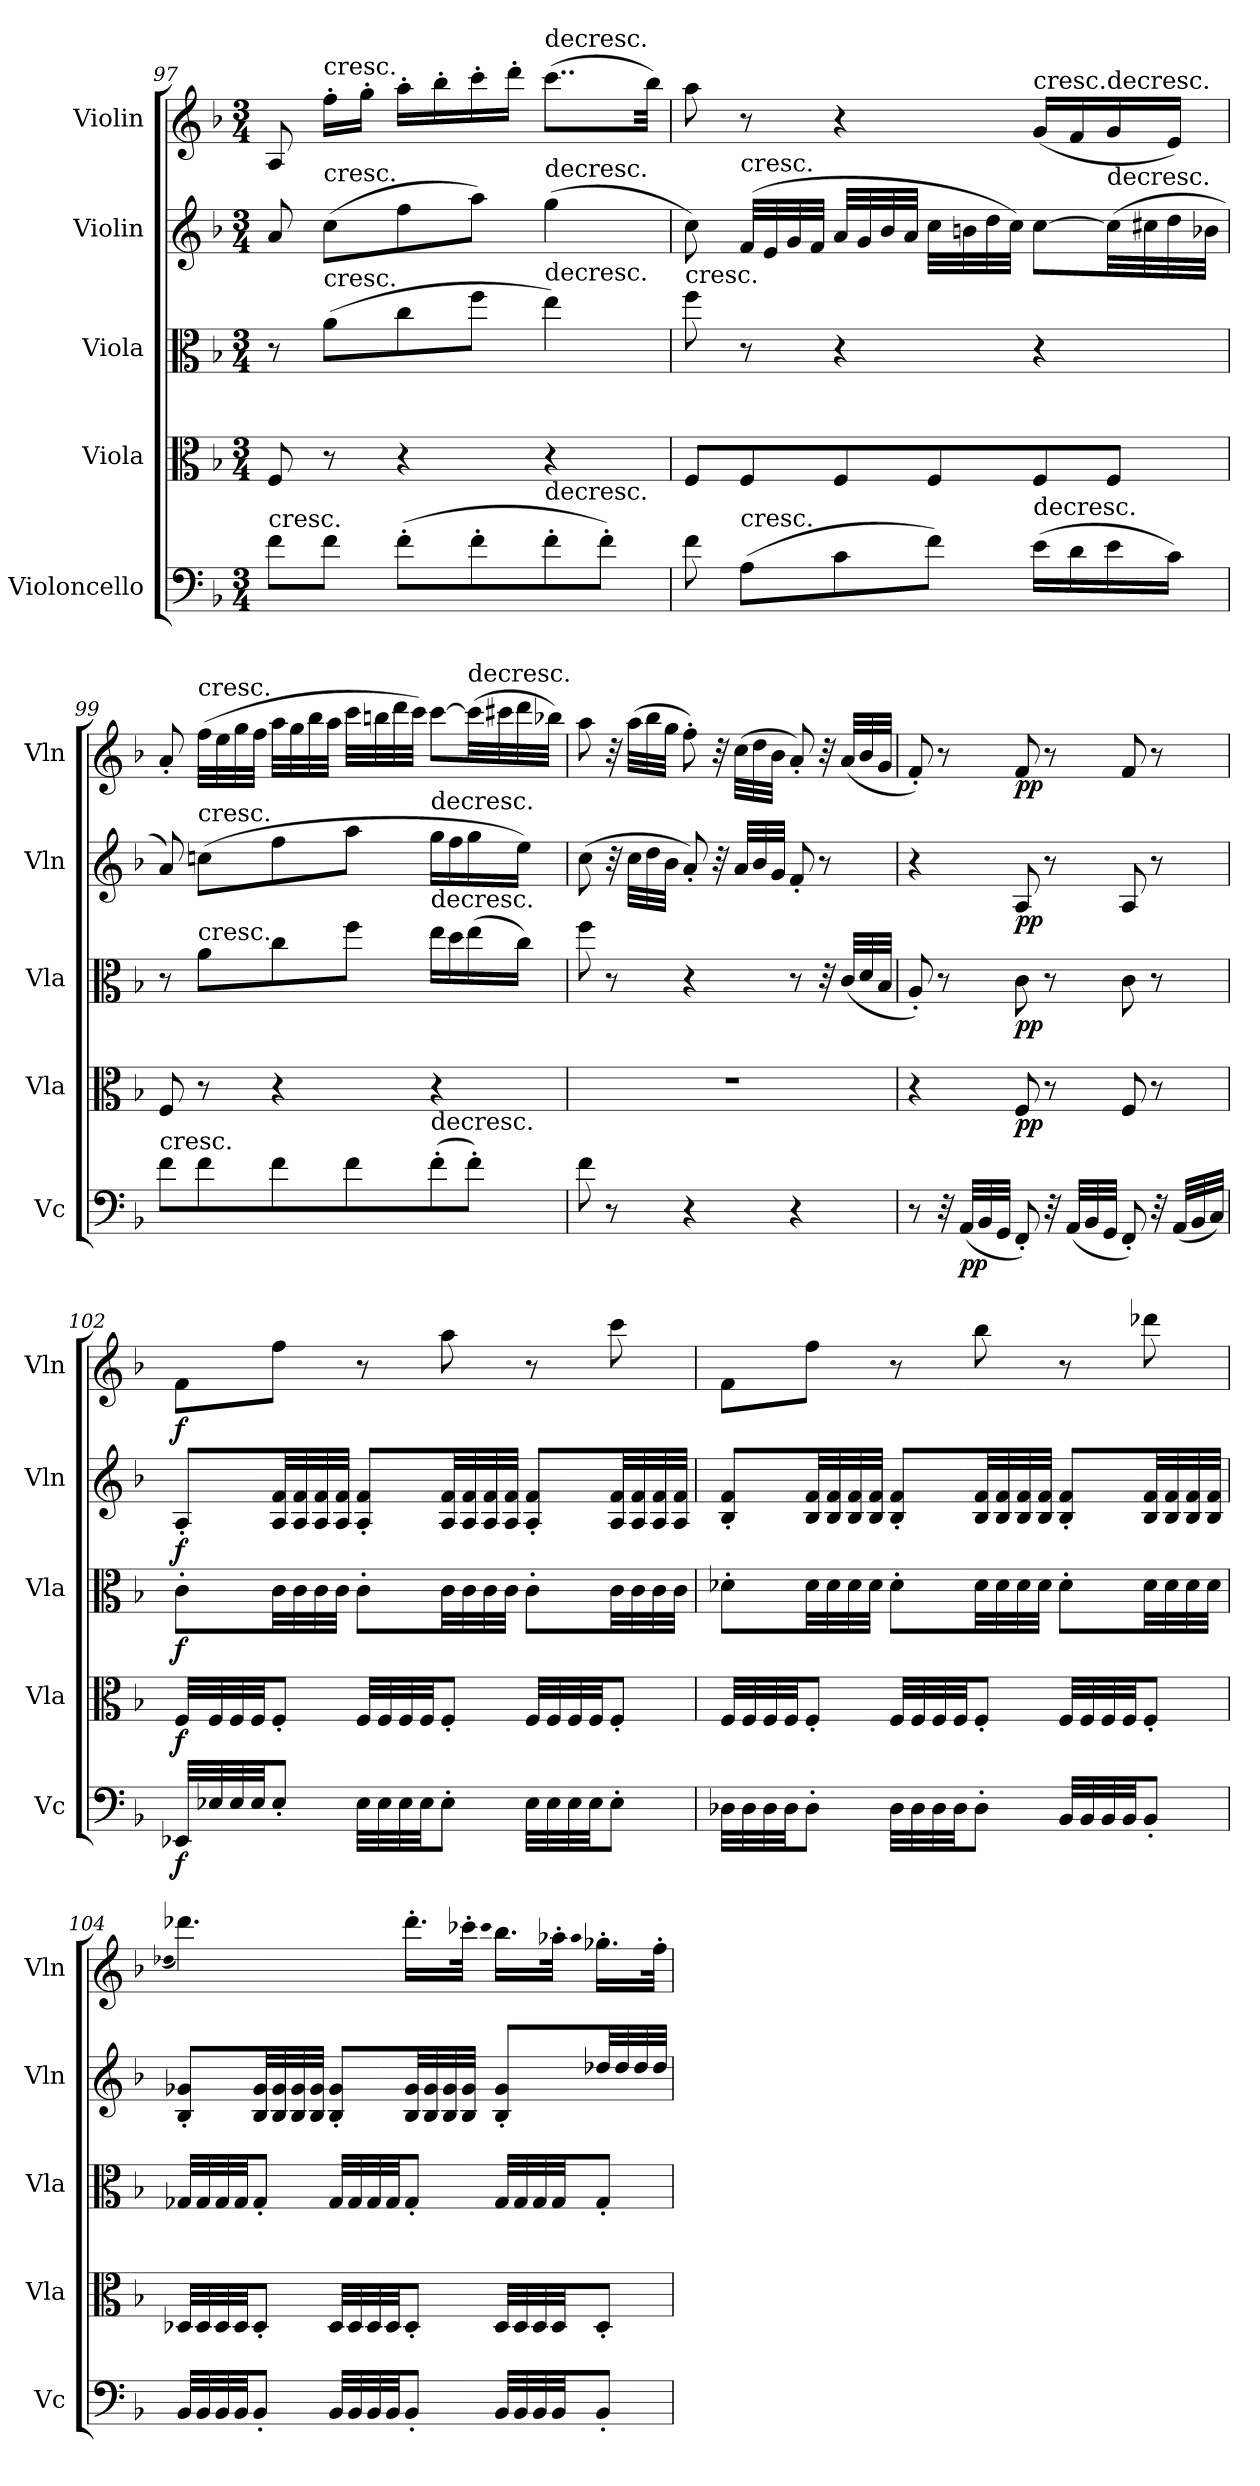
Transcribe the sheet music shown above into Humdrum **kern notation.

**kern	**dynam	**kern	**dynam	**kern	**dynam	**kern	**dynam	**kern	**dynam
*part5	*part5	*part4	*part4	*part3	*part3	*part2	*part2	*part1	*part1
*staff5	*staff5	*staff4	*staff4	*staff3	*staff3	*staff2	*staff2	*staff1	*staff1
*I"Violoncello	*	*I"Viola	*	*I"Viola	*	*I"Violin	*	*I"Violin	*
*I'Vc	*	*I'Vla	*	*I'Vla	*	*I'Vln	*	*I'Vln	*
*clefF4	*	*clefC3	*	*clefC3	*	*clefG2	*	*clefG2	*
*k[b-]	*	*k[b-]	*	*k[b-]	*	*k[b-]	*	*k[b-]	*
*M3/4	*	*M3/4	*	*M3/4	*	*M3/4	*	*M3/4	*
=97	=97	=97	=97	=97	=97	=97	=97	=97	=97
!LO:TX:t=cresc.	!	!	!	!	!	!	!	!	!
8f\L	.	8F/	.	8r	.	8a/	.	8A/	.
!	!	!	!	!	!	!	!	!LO:TX:t=cresc.	!
!	!	!	!	!	!	!LO:TX:t=cresc.	!	!	!
!	!	!	!	!LO:TX:t=cresc.	!	!	!	!	!
8f\J	.	8r	.	(8a\L	.	(8cc\L	.	16ff'\LL	.
.	.	.	.	.	.	.	.	16gg'\JJ	.
(8f'\L	.	4r	.	8cc\	.	8ff\	.	16aa'\LL	.
.	.	.	.	.	.	.	.	16bb-'\	.
8f'\	.	.	.	8ff\J	.	8aa\J)	.	16ccc'\	.
.	.	.	.	.	.	.	.	16ddd'\JJ	.
!	!	!	!	!	!	!	!	!LO:TX:t=decresc.	!
!	!	!	!	!	!	!LO:TX:t=decresc.	!	!	!
!	!	!	!	!LO:TX:t=decresc.	!	!	!	!	!
!LO:TX:t=decresc.	!	!	!	!	!	!	!	!	!
8f'\	.	4r	.	4ee\)	.	(4gg\	.	(8..ccc\L	.
8f'\J)	.	.	.	.	.	.	.	.	.
.	.	.	.	.	.	.	.	32bb-\Jkk)	.
=98	=98	=98	=98	=98	=98	=98	=98	=98	=98
!	!	!	!	!LO:TX:t=cresc.	!	!	!	!	!
8f\	.	8F/L	.	8ff\	.	8cc\)	.	8aa\	.
!	!	!	!	!	!	!LO:TX:t=cresc.	!	!	!
!LO:TX:t=cresc.	!	!	!	!	!	!	!	!	!
(8A\L	.	8F/	.	8r	.	(32f/LLL	.	8r	.
.	.	.	.	.	.	32e/	.	.	.
.	.	.	.	.	.	32g/	.	.	.
.	.	.	.	.	.	32f/JJJ	.	.	.
8c\	.	8F/	.	4r	.	32a/LLL	.	4r	.
.	.	.	.	.	.	32g/	.	.	.
.	.	.	.	.	.	32b-/	.	.	.
.	.	.	.	.	.	32a/JJJ	.	.	.
8f\J)	.	8F/	.	.	.	32cc\LLL	.	.	.
.	.	.	.	.	.	32bn\	.	.	.
.	.	.	.	.	.	32dd\	.	.	.
.	.	.	.	.	.	32cc\JJJ)	.	.	.
!	!	!	!	!	!	!	!	!LO:TX:t=cresc.	!
!LO:TX:t=decresc.	!	!	!	!	!	!	!	!	!
(16e\LL	.	8F/	.	4r	.	[8cc\L	.	(16g/LL	.
16d\	.	.	.	.	.	.	.	16f/	.
!	!	!	!	!	!	!	!	!LO:TX:t=decresc.	!
!	!	!	!	!	!	!LO:TX:t=decresc.	!	!	!
16e\	.	8F/J	.	.	.	(32cc\LL]	.	16g/	.
.	.	.	.	.	.	32cc#X\	.	.	.
16c\JJ)	.	.	.	.	.	32dd\	.	16e/JJ)	.
.	.	.	.	.	.	32b-X\JJJ	.	.	.
=99	=99	=99	=99	=99	=99	=99	=99	=99	=99
!LO:TX:t=cresc.	!	!	!	!	!	!	!	!	!
8f\L	.	8F/	.	8r	.	8a/)	.	8a'/	.
!	!	!	!	!	!	!	!	!LO:TX:t=cresc.	!
!	!	!	!	!	!	!LO:TX:t=cresc.	!	!	!
!	!	!	!	!LO:TX:t=cresc.	!	!	!	!	!
8f\	.	8r	.	8a\L	.	(8ccn\L	.	(32ff\LLL	.
.	.	.	.	.	.	.	.	32ee\	.
.	.	.	.	.	.	.	.	32gg\	.
.	.	.	.	.	.	.	.	32ff\JJJ	.
8f\	.	4r	.	8cc\	.	8ff\	.	32aa\LLL	.
.	.	.	.	.	.	.	.	32gg\	.
.	.	.	.	.	.	.	.	32bb-\	.
.	.	.	.	.	.	.	.	32aa\JJJ	.
8f\	.	.	.	8ff\J	.	8aa\J	.	32ccc\LLL	.
.	.	.	.	.	.	.	.	32bbn\	.
.	.	.	.	.	.	.	.	32ddd\	.
.	.	.	.	.	.	.	.	32ccc\JJJ)	.
!	!	!	!	!	!	!LO:TX:t=decresc.	!	!	!
!	!	!	!	!LO:TX:t=decresc.	!	!	!	!	!
!LO:TX:t=decresc.	!	!	!	!	!	!	!	!	!
(8f'\	.	4r	.	16ee\LL	.	16gg\LL	.	[8ccc\L	.
.	.	.	.	16dd\	.	16ff\	.	.	.
!	!	!	!	!	!	!	!	!LO:TX:t=decresc.	!
8f'\J)	.	.	.	(16ee\	.	16gg\	.	(32ccc\LL]	.
.	.	.	.	.	.	.	.	32ccc#X\	.
.	.	.	.	16cc\JJ)	.	16ee\JJ)	.	32ddd\	.
.	.	.	.	.	.	.	.	32bb-X\JJJ)	.
=100	=100	=100	=100	=100	=100	=100	=100	=100	=100
8f\	.	2.r	.	8ff\	.	(8cc\	.	8aa\	.
8r	.	.	.	8r	.	32r	.	32r	.
.	.	.	.	.	.	32cc\LLL	.	(32aa\LLL	.
.	.	.	.	.	.	32dd\	.	32bb-\	.
.	.	.	.	.	.	32b-\JJJ	.	32gg\JJJ	.
4r	.	.	.	4r	.	8a'/)	.	8ff'\)	.
.	.	.	.	.	.	32r	.	32r	.
.	.	.	.	.	.	32a/LLL	.	(32cc\LLL	.
.	.	.	.	.	.	32b-/	.	32dd\	.
.	.	.	.	.	.	32g/JJJ	.	32b-\JJJ	.
4r	.	.	.	8r	.	8f'/	.	8a'/)	.
.	.	.	.	32r	.	8r	.	32r	.
.	.	.	.	(32c/LLL	.	.	.	(32a/LLL	.
.	.	.	.	32d/	.	.	.	32b-/	.
.	.	.	.	32B-/JJJ	.	.	.	32g/JJJ	.
=101	=101	=101	=101	=101	=101	=101	=101	=101	=101
8r	.	4r	.	8A'/)	.	4r	.	8f'/)	.
32r	.	.	.	8r	.	.	.	8r	.
(32AA/LLL	pp	.	.	.	.	.	.	.	.
32BB-/	.	.	.	.	.	.	.	.	.
32GG/JJJ	.	.	.	.	.	.	.	.	.
8FF'/)	.	8F/	pp	8c\	pp	8A/	pp	8f/	pp
32r	.	8r	.	8r	.	8r	.	8r	.
(32AA/LLL	.	.	.	.	.	.	.	.	.
32BB-/	.	.	.	.	.	.	.	.	.
32GG/JJJ	.	.	.	.	.	.	.	.	.
8FF'/)	.	8F/	.	8c\	.	8A/	.	8f/	.
32r	.	8r	.	8r	.	8r	.	8r	.
(32AA/LLL	.	.	.	.	.	.	.	.	.
32BB-/	.	.	.	.	.	.	.	.	.
32C/JJJ)	.	.	.	.	.	.	.	.	.
=102	=102	=102	=102	=102	=102	=102	=102	=102	=102
32EE-X/LLL	f	32F/LLL	f	8c'\L	f	8A'/L	f	8f\L	f
32E-X/	.	32F/	.	.	.	.	.	.	.
32E-/	.	32F/	.	.	.	.	.	.	.
32E-/JJ	.	32F/JJ	.	.	.	.	.	.	.
8E-'/J	.	8F'/J	.	32c\LL	.	32A/ 32f/LL	.	8ff\J	.
.	.	.	.	32c\	.	32A/ 32f/	.	.	.
.	.	.	.	32c\	.	32A/ 32f/	.	.	.
.	.	.	.	32c\JJJ	.	32A/ 32f/JJJ	.	.	.
32E-\LLL	.	32F/LLL	.	8c'\L	.	8A'/ 8f'/L	.	8r	.
32E-\	.	32F/	.	.	.	.	.	.	.
32E-\	.	32F/	.	.	.	.	.	.	.
32E-\JJ	.	32F/JJ	.	.	.	.	.	.	.
8E-'\J	.	8F'/J	.	32c\LL	.	32A/ 32f/LL	.	8aa\	.
.	.	.	.	32c\	.	32A/ 32f/	.	.	.
.	.	.	.	32c\	.	32A/ 32f/	.	.	.
.	.	.	.	32c\JJJ	.	32A/ 32f/JJJ	.	.	.
32E-\LLL	.	32F/LLL	.	8c'\L	.	8A'/ 8f'/L	.	8r	.
32E-\	.	32F/	.	.	.	.	.	.	.
32E-\	.	32F/	.	.	.	.	.	.	.
32E-\JJ	.	32F/JJ	.	.	.	.	.	.	.
8E-'\J	.	8F'/J	.	32c\LL	.	32A/ 32f/LL	.	8ccc\	.
.	.	.	.	32c\	.	32A/ 32f/	.	.	.
.	.	.	.	32c\	.	32A/ 32f/	.	.	.
.	.	.	.	32c\JJJ	.	32A/ 32f/JJJ	.	.	.
=103	=103	=103	=103	=103	=103	=103	=103	=103	=103
32D-X\LLL	.	32F/LLL	.	8d-X'\L	.	8B-'/ 8f'/L	.	8f\L	.
32D-\	.	32F/	.	.	.	.	.	.	.
32D-\	.	32F/	.	.	.	.	.	.	.
32D-\JJ	.	32F/JJ	.	.	.	.	.	.	.
8D-'\J	.	8F'/J	.	32d-\LL	.	32B-/ 32f/LL	.	8ff\J	.
.	.	.	.	32d-\	.	32B-/ 32f/	.	.	.
.	.	.	.	32d-\	.	32B-/ 32f/	.	.	.
.	.	.	.	32d-\JJJ	.	32B-/ 32f/JJJ	.	.	.
32D-\LLL	.	32F/LLL	.	8d-'\L	.	8B-'/ 8f'/L	.	8r	.
32D-\	.	32F/	.	.	.	.	.	.	.
32D-\	.	32F/	.	.	.	.	.	.	.
32D-\JJ	.	32F/JJ	.	.	.	.	.	.	.
8D-'\J	.	8F'/J	.	32d-\LL	.	32B-/ 32f/LL	.	8bb-\	.
.	.	.	.	32d-\	.	32B-/ 32f/	.	.	.
.	.	.	.	32d-\	.	32B-/ 32f/	.	.	.
.	.	.	.	32d-\JJJ	.	32B-/ 32f/JJJ	.	.	.
32BB-/LLL	.	32F/LLL	.	8d-'\L	.	8B-'/ 8f'/L	.	8r	.
32BB-/	.	32F/	.	.	.	.	.	.	.
32BB-/	.	32F/	.	.	.	.	.	.	.
32BB-/JJ	.	32F/JJ	.	.	.	.	.	.	.
8BB-'/J	.	8F'/J	.	32d-\LL	.	32B-/ 32f/LL	.	8ddd-X\	.
.	.	.	.	32d-\	.	32B-/ 32f/	.	.	.
.	.	.	.	32d-\	.	32B-/ 32f/	.	.	.
.	.	.	.	32d-\JJJ	.	32B-/ 32f/JJJ	.	.	.
=104	=104	=104	=104	=104	=104	=104	=104	=104	=104
.	.	.	.	.	.	.	.	(qdd-X	.
32BB-/LLL	.	32D-X/LLL	.	32G-X/LLL	.	8B-'/ 8g-X'/L	.	4.ddd-X\)	.
32BB-/	.	32D-/	.	32G-/	.	.	.	.	.
32BB-/	.	32D-/	.	32G-/	.	.	.	.	.
32BB-/JJ	.	32D-/JJ	.	32G-/JJ	.	.	.	.	.
8BB-'/J	.	8D-'/J	.	8G-'/J	.	32B-/ 32g-/LL	.	.	.
.	.	.	.	.	.	32B-/ 32g-/	.	.	.
.	.	.	.	.	.	32B-/ 32g-/	.	.	.
.	.	.	.	.	.	32B-/ 32g-/JJJ	.	.	.
32BB-/LLL	.	32D-/LLL	.	32G-/LLL	.	8B-'/ 8g-'/L	.	.	.
32BB-/	.	32D-/	.	32G-/	.	.	.	.	.
32BB-/	.	32D-/	.	32G-/	.	.	.	.	.
32BB-/JJ	.	32D-/JJ	.	32G-/JJ	.	.	.	.	.
8BB-'/J	.	8D-'/J	.	8G-'/J	.	32B-/ 32g-/LL	.	16.ddd-'\LL	.
.	.	.	.	.	.	32B-/ 32g-/	.	.	.
.	.	.	.	.	.	32B-/ 32g-/	.	.	.
.	.	.	.	.	.	32B-/ 32g-/JJJ	.	32ccc-X'\JJk	.
.	.	.	.	.	.	.	.	qccc-	.
32BB-/LLL	.	32D-/LLL	.	32G-/LLL	.	8B-'/ 8g-'/L	.	16.bb-\LL	.
32BB-/	.	32D-/	.	32G-/	.	.	.	.	.
32BB-/	.	32D-/	.	32G-/	.	.	.	.	.
32BB-/JJ	.	32D-/JJ	.	32G-/JJ	.	.	.	32aa-X'\JJk	.
.	.	.	.	.	.	.	.	qaa-	.
8BB-'/J	.	8D-'/J	.	8G-'/J	.	32dd-X/LL	.	16.gg-X'\LL	.
.	.	.	.	.	.	32dd-/	.	.	.
.	.	.	.	.	.	32dd-/	.	.	.
.	.	.	.	.	.	32dd-/JJJ	.	32ff'\JJk	.
=	=	=	=	=	=	=	=	=	=
*-	*-	*-	*-	*-	*-	*-	*-	*-	*-
